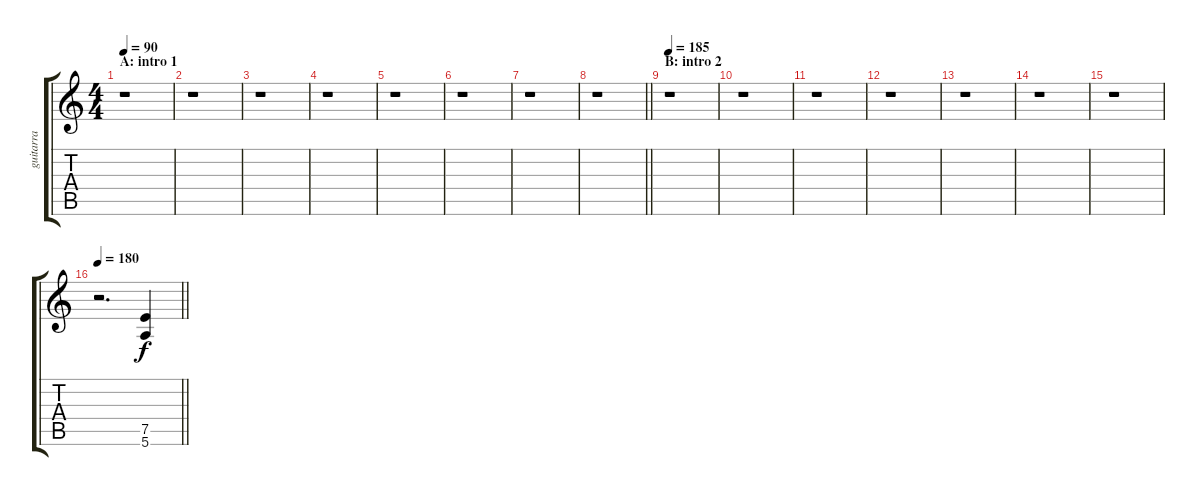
\track ("guitarra" "guitarra") {instrument distortionguitar}
\staff {score tabs}
\tuning (E4 B3 G3 D3 A2 E2) {hide}
\ts (4 4)
\section ("" "A: intro 1")
\tempo 90
\clef g2
\ks c
r.1{dy f instrument distortionguitar} |
r.1 |
r.1 |
r.1 |
r.1 |
r.1 |
r.1 |
\barLineRight lightlight
r.1 |
\section ("" "B: intro 2")
\tempo 185
r.1 |
r.1 |
r.1 |
r.1 |
r.1 |
r.1 |
r.1 |
\tempo 180
\barLineRight lightlight
r.2{d} (7.5 5.6).4
